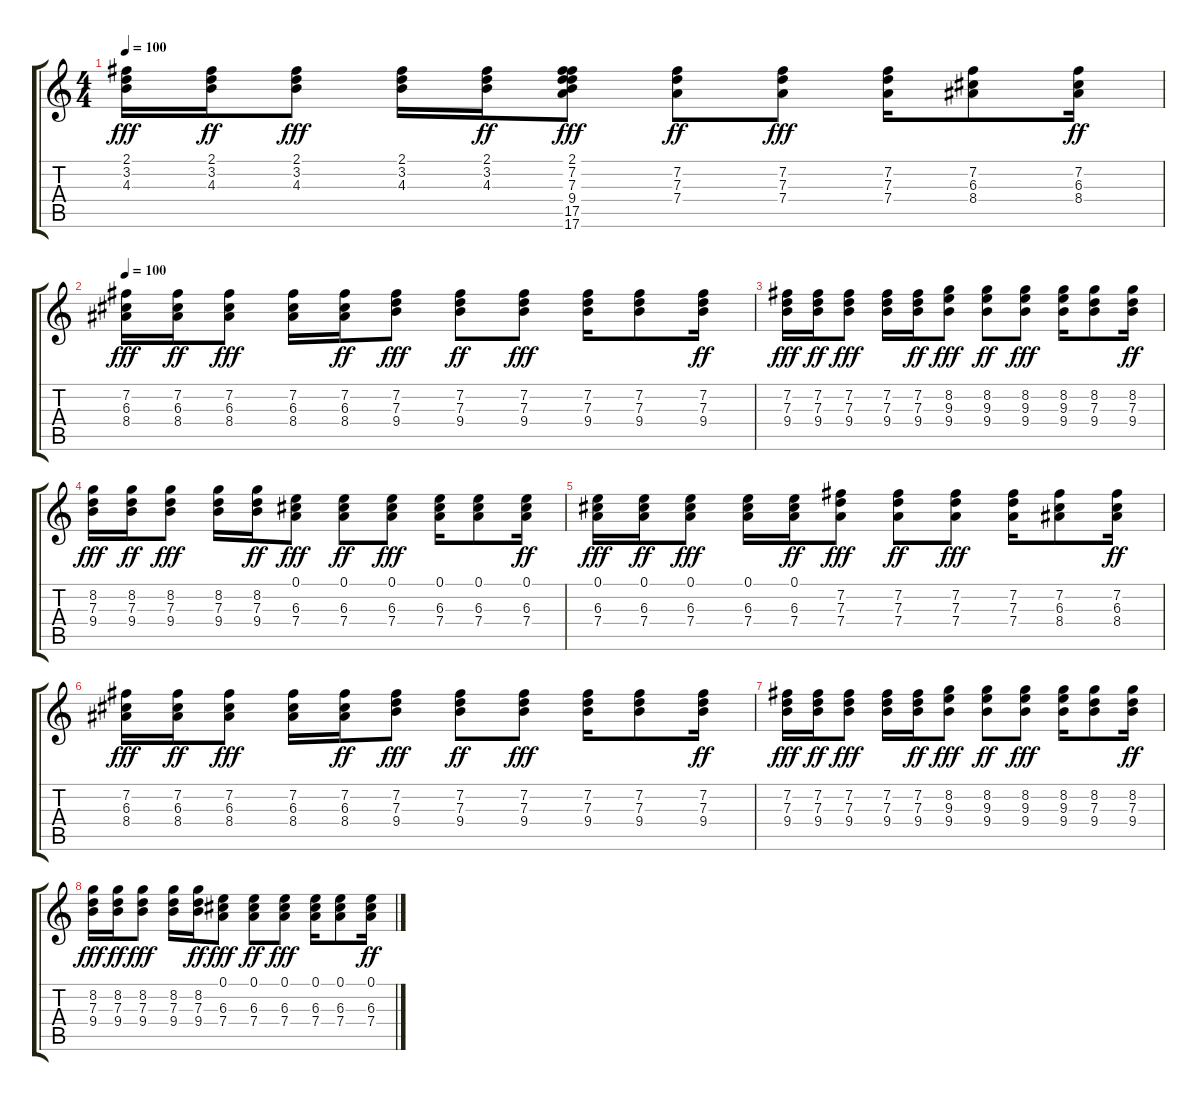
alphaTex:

\track "" {instrument acousticguitarsteel}
\staff {score tabs}
\tuning (E4 B3 G3 D3 A2 E2) {hide}
\ts (4 4)
\tempo 100
\clef g2
\ks c
(2.1 3.2 4.3).16{dy fff volume 11 instrument acousticguitarsteel} (2.1 3.2 4.3).16{dy ff} (2.1 3.2 4.3).8{dy fff} (2.1 3.2 4.3).16 (2.1 3.2 4.3).16{dy ff} (2.1 7.2 7.3 9.4 17.5 17.6).8{dy fff} (7.2 7.3 7.4).8{dy ff} (7.2 7.3 7.4).8{dy fff} (7.2 7.3 7.4).16 (7.2 6.3 8.4).8 (7.2 6.3 8.4).16{dy ff} |
\tempo 100
(7.2 6.3 8.4).16{dy fff} (7.2 6.3 8.4).16{dy ff} (7.2 6.3 8.4).8{dy fff} (7.2 6.3 8.4).16 (7.2 6.3 8.4).16{dy ff} (7.2 7.3 9.4).8{dy fff} (7.2 7.3 9.4).8{dy ff} (7.2 7.3 9.4).8{dy fff} (7.2 7.3 9.4).16 (7.2 7.3 9.4).8 (7.2 7.3 9.4).16{dy ff} |
(7.2 7.3 9.4).16{dy fff} (7.2 7.3 9.4).16{dy ff} (7.2 7.3 9.4).8{dy fff} (7.2 7.3 9.4).16 (7.2 7.3 9.4).16{dy ff} (8.2 9.3 9.4).8{dy fff} (8.2 9.3 9.4).8{dy ff} (8.2 9.3 9.4).8{dy fff} (8.2 9.3 9.4).16 (8.2 7.3 9.4).8 (8.2 7.3 9.4).16{dy ff} |
(8.2 7.3 9.4).16{dy fff} (8.2 7.3 9.4).16{dy ff} (8.2 7.3 9.4).8{dy fff} (8.2 7.3 9.4).16 (8.2 7.3 9.4).16{dy ff} (0.1 6.3 7.4).8{dy fff} (0.1 6.3 7.4).8{dy ff} (0.1 6.3 7.4).8{dy fff} (0.1 6.3 7.4).16 (0.1 6.3 7.4).8 (0.1 6.3 7.4).16{dy ff} |
(0.1 6.3 7.4).16{dy fff} (0.1 6.3 7.4).16{dy ff} (0.1 6.3 7.4).8{dy fff} (0.1 6.3 7.4).16 (0.1 6.3 7.4).16{dy ff} (7.2 7.3 7.4).8{dy fff} (7.2 7.3 7.4).8{dy ff} (7.2 7.3 7.4).8{dy fff} (7.2 7.3 7.4).16 (7.2 6.3 8.4).8 (7.2 6.3 8.4).16{dy ff} |
(7.2 6.3 8.4).16{dy fff} (7.2 6.3 8.4).16{dy ff} (7.2 6.3 8.4).8{dy fff} (7.2 6.3 8.4).16 (7.2 6.3 8.4).16{dy ff} (7.2 7.3 9.4).8{dy fff} (7.2 7.3 9.4).8{dy ff} (7.2 7.3 9.4).8{dy fff} (7.2 7.3 9.4).16 (7.2 7.3 9.4).8 (7.2 7.3 9.4).16{dy ff} |
(7.2 7.3 9.4).16{dy fff} (7.2 7.3 9.4).16{dy ff} (7.2 7.3 9.4).8{dy fff} (7.2 7.3 9.4).16 (7.2 7.3 9.4).16{dy ff} (8.2 9.3 9.4).8{dy fff} (8.2 9.3 9.4).8{dy ff} (8.2 9.3 9.4).8{dy fff} (8.2 9.3 9.4).16 (8.2 7.3 9.4).8 (8.2 7.3 9.4).16{dy ff} |
(8.2 7.3 9.4).16{dy fff} (8.2 7.3 9.4).16{dy ff} (8.2 7.3 9.4).8{dy fff} (8.2 7.3 9.4).16 (8.2 7.3 9.4).16{dy ff} (0.1 6.3 7.4).8{dy fff} (0.1 6.3 7.4).8{dy ff} (0.1 6.3 7.4).8{dy fff} (0.1 6.3 7.4).16 (0.1 6.3 7.4).8 (0.1 6.3 7.4).16{dy ff}
